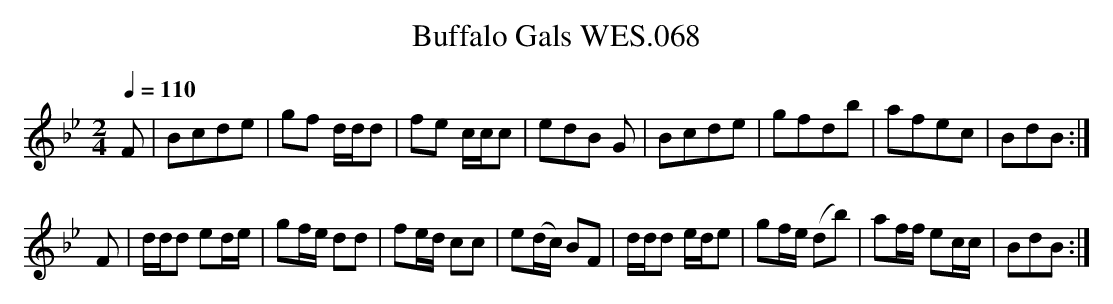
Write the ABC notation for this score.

X:1
T:Buffalo Gals WES.068
M:2/4
L:1/8
Q:1/4=110
K:Bb
F|Bcde|gf d/d/d|fe c/c/c|edB G|Bcde|gfdb|afec|BdB :|
F|d/d/d ed/e/|gf/e/ dd|fe/d/ cc|e(d/c/) BF|d/d/d e/d/e|gf/e/ (db)|af/f/ ec/c/|BdB :|
